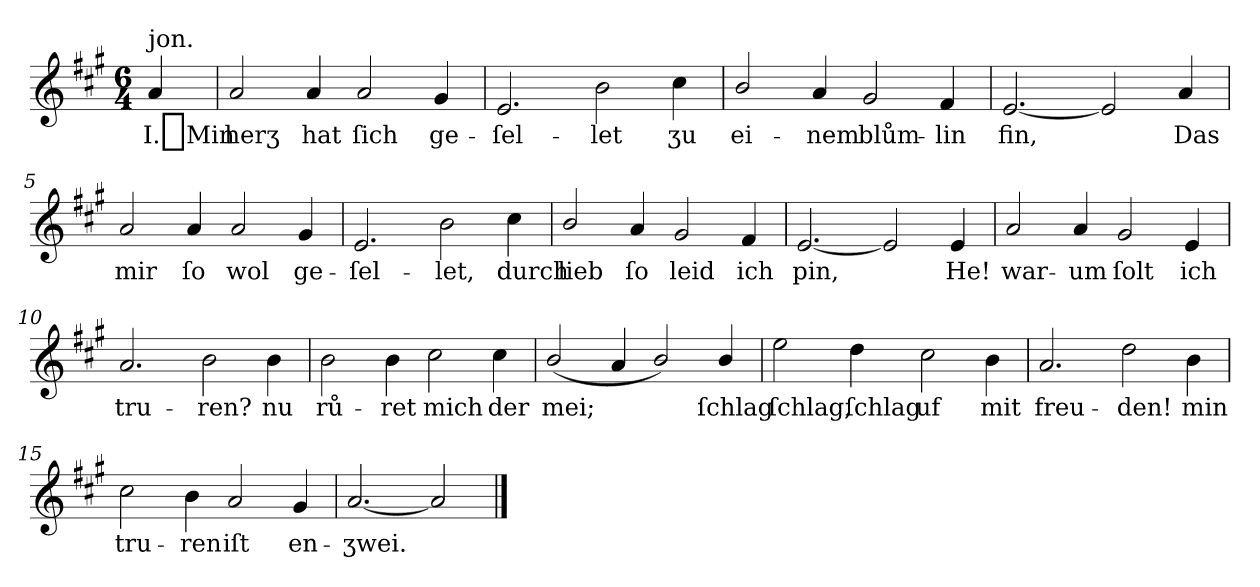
**kern	**text
*part1	*part1
*staff1	*staff1
*k[f#c#g#]	*
*A:ion	*
*M6/4	*
=	=
!LO:TX:a:t=jon.	!
4a	I._Min
=1	=1
2a	herʒ
4a	hat
2a	ſich
4g#	ge-
=2	=2
2.e	-ſel-
2b	-let
4cc#	ʒu
=3	=3
2b/	ei-
4a	-nem
2g#	blům-
4f#	-lin
=4	=4
[2.e	fin,
2e]	.
4a	Das
=5	=5
2a	mir
4a	ſo
2a	wol
4g#	ge-
=6	=6
2.e	-ſel-
2b	-let,
4cc#	durch
=7	=7
2b/	lieb
4a	ſo
2g#	leid
4f#	ich
=8	=8
[2.e	pin,
2e]	.
4e	He!
=9	=9
2a	war-
4a	-um
2g#	ſolt
4e	ich
=10	=10
2.a	tru-
2b	-ren?
4b	nu
=11	=11
2b	rů-
4b	-ret
2cc#	mich
4cc#	der
=12	=12
(2b/	mei;
4a	.
2b/)	.
4b/	ſchlag
=13	=13
2ee	ſchlag,
4dd	ſchlag
2cc#	uf
4b	mit
=14	=14
2.a	freu-
2dd	-den!
4b	min
=15	=15
2cc#	tru-
4b	-ren
2a	iſt
4g#	en-
=16	=16
[2.a	-ʒwei.
2a]	.
==	==
*-	*-
